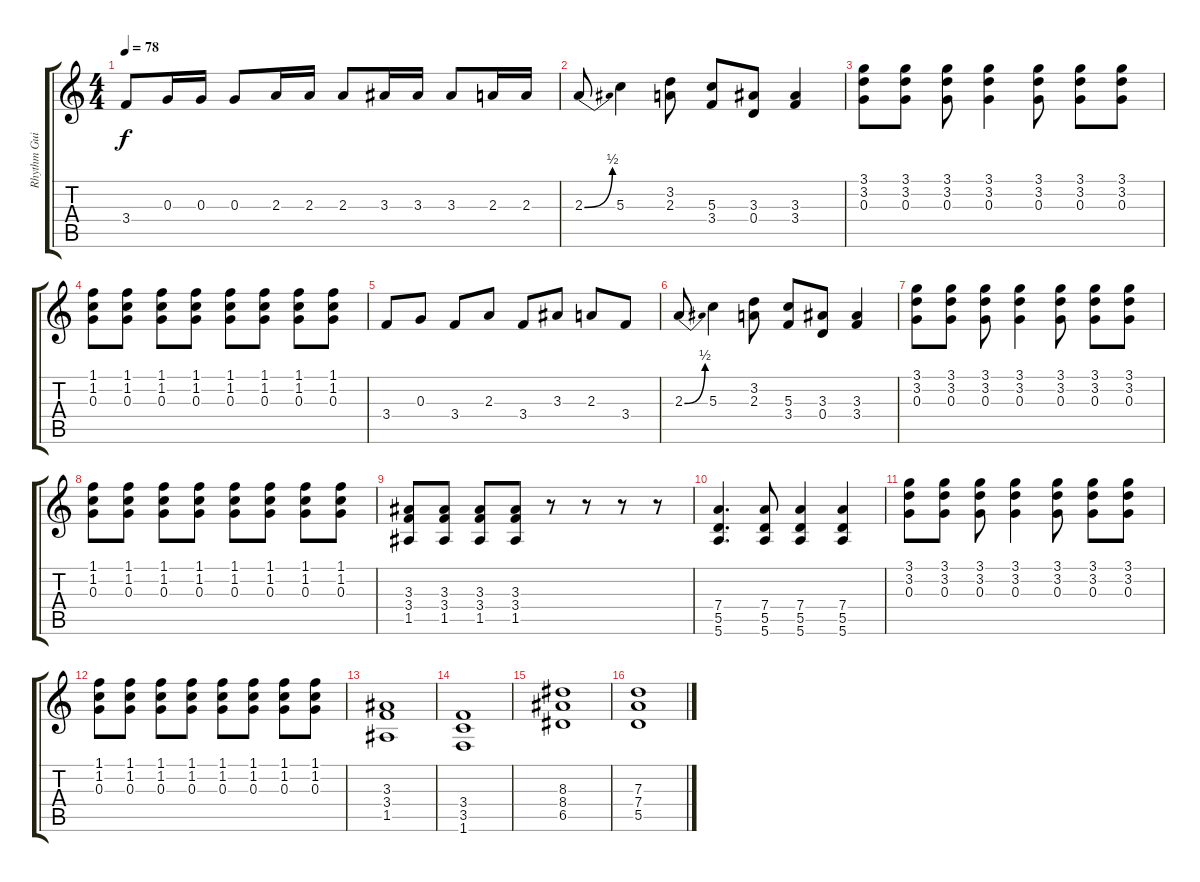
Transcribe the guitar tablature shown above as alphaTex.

\track ("Rhythm Guitar Distortion" "Rhythm Gui") {solo instrument distortionguitar}
\staff {score tabs}
\tuning (E4 B3 G3 D3 A2 E2) {hide}
\ts (4 4)
\tempo 78
\clef g2
\ks c
3.4.8{dy f} 0.3.16 0.3.16 0.3.8 2.3.16 2.3.16 2.3.8 3.3.16 3.3.16 3.3.8 2.3.16 2.3.16 |
2.3{be (bend 0 0 60 2)}.8 5.3.4 (3.2 2.3).8 (5.3 3.4).8 (3.3 0.4).8 (3.3 3.4).4 |
(3.1 3.2 0.3).8 (3.1 3.2 0.3).8 (3.1 3.2 0.3).8 (3.1 3.2 0.3).4 (3.1 3.2 0.3).8 (3.1 3.2 0.3).8 (3.1 3.2 0.3).8 |
(1.1 1.2 0.3).8 (1.1 1.2 0.3).8 (1.1 1.2 0.3).8 (1.1 1.2 0.3).8 (1.1 1.2 0.3).8 (1.1 1.2 0.3).8 (1.1 1.2 0.3).8 (1.1 1.2 0.3).8 |
3.4.8 0.3.8 3.4.8 2.3.8 3.4.8 3.3.8 2.3.8 3.4.8 |
2.3{be (bend 0 0 60 2)}.8 5.3.4 (3.2 2.3).8 (5.3 3.4).8 (3.3 0.4).8 (3.3 3.4).4 |
(3.1 3.2 0.3).8 (3.1 3.2 0.3).8 (3.1 3.2 0.3).8 (3.1 3.2 0.3).4 (3.1 3.2 0.3).8 (3.1 3.2 0.3).8 (3.1 3.2 0.3).8 |
(1.1 1.2 0.3).8 (1.1 1.2 0.3).8 (1.1 1.2 0.3).8 (1.1 1.2 0.3).8 (1.1 1.2 0.3).8 (1.1 1.2 0.3).8 (1.1 1.2 0.3).8 (1.1 1.2 0.3).8 |
(3.3 3.4 1.5).8 (3.3 3.4 1.5).8 (3.3 3.4 1.5).8 (3.3 3.4 1.5).8 r.8 r.8 r.8 r.8 |
(7.4 5.5 5.6).4{d} (7.4 5.5 5.6).8 (7.4 5.5 5.6).4 (7.4 5.5 5.6).4 |
(3.1 3.2 0.3).8 (3.1 3.2 0.3).8 (3.1 3.2 0.3).8 (3.1 3.2 0.3).4 (3.1 3.2 0.3).8 (3.1 3.2 0.3).8 (3.1 3.2 0.3).8 |
(1.1 1.2 0.3).8 (1.1 1.2 0.3).8 (1.1 1.2 0.3).8 (1.1 1.2 0.3).8 (1.1 1.2 0.3).8 (1.1 1.2 0.3).8 (1.1 1.2 0.3).8 (1.1 1.2 0.3).8 |
(3.3 3.4 1.5).1 |
(3.4 3.5 1.6).1 |
(8.3 8.4 6.5).1 |
(7.3 7.4 5.5).1
